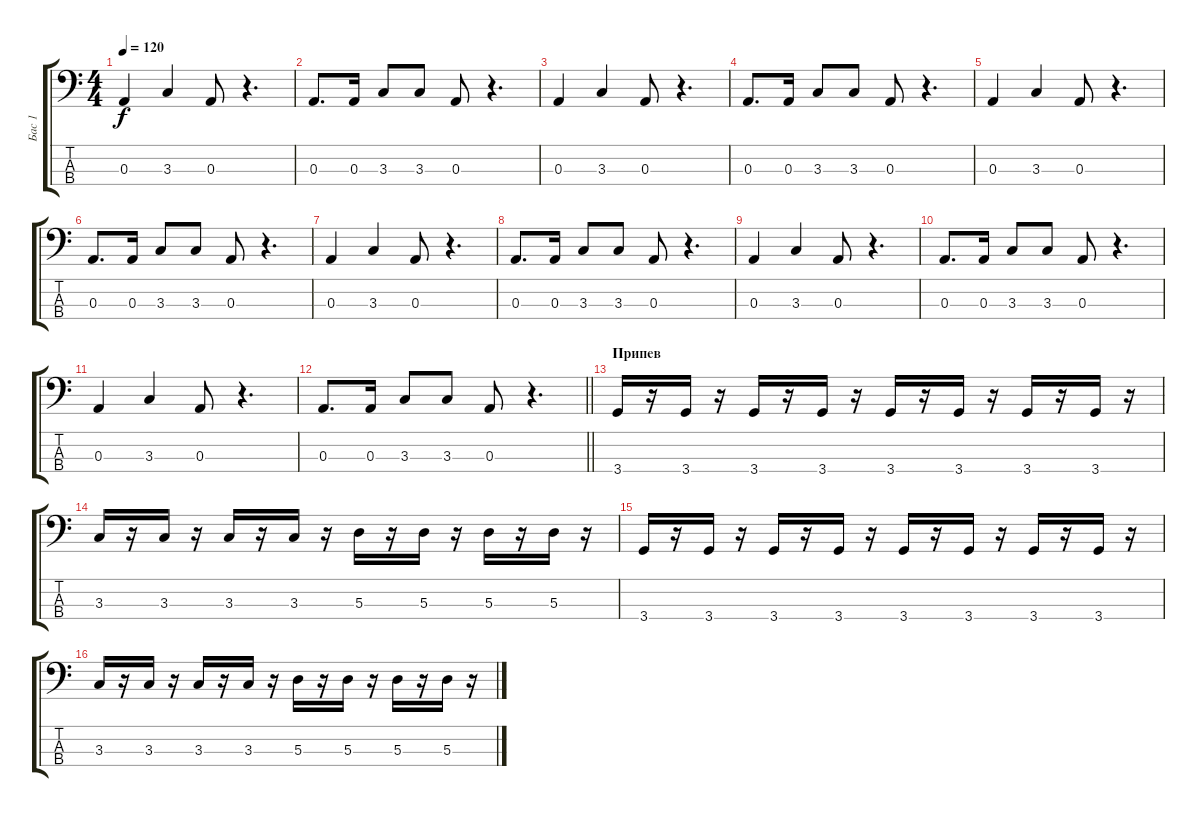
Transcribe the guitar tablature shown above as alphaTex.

\track ("Бас 1" "Бас 1") {instrument electricbasspick}
\staff {score tabs}
\tuning (G2 D2 A1 E1) {hide}
\ts (4 4)
\tempo 120
\clef f4
\ks c
0.3.4{dy f} 3.3.4 0.3.8 r.4{d} |
0.3.8{d} 0.3.16 3.3.8 3.3.8 0.3.8 r.4{d} |
0.3.4 3.3.4 0.3.8 r.4{d} |
0.3.8{d} 0.3.16 3.3.8 3.3.8 0.3.8 r.4{d} |
0.3.4 3.3.4 0.3.8 r.4{d} |
0.3.8{d} 0.3.16 3.3.8 3.3.8 0.3.8 r.4{d} |
0.3.4 3.3.4 0.3.8 r.4{d} |
0.3.8{d} 0.3.16 3.3.8 3.3.8 0.3.8 r.4{d} |
0.3.4 3.3.4 0.3.8 r.4{d} |
0.3.8{d} 0.3.16 3.3.8 3.3.8 0.3.8 r.4{d} |
0.3.4 3.3.4 0.3.8 r.4{d} |
\barLineRight lightlight
0.3.8{d} 0.3.16 3.3.8 3.3.8 0.3.8 r.4{d} |
\section ("" "Припев")
3.4.16 r.16 3.4.16 r.16 3.4.16 r.16 3.4.16 r.16 3.4.16 r.16 3.4.16 r.16 3.4.16 r.16 3.4.16 r.16 |
3.3.16 r.16 3.3.16 r.16 3.3.16 r.16 3.3.16 r.16 5.3.16 r.16 5.3.16 r.16 5.3.16 r.16 5.3.16 r.16 |
3.4.16 r.16 3.4.16 r.16 3.4.16 r.16 3.4.16 r.16 3.4.16 r.16 3.4.16 r.16 3.4.16 r.16 3.4.16 r.16 |
3.3.16 r.16 3.3.16 r.16 3.3.16 r.16 3.3.16 r.16 5.3.16 r.16 5.3.16 r.16 5.3.16 r.16 5.3.16 r.16
